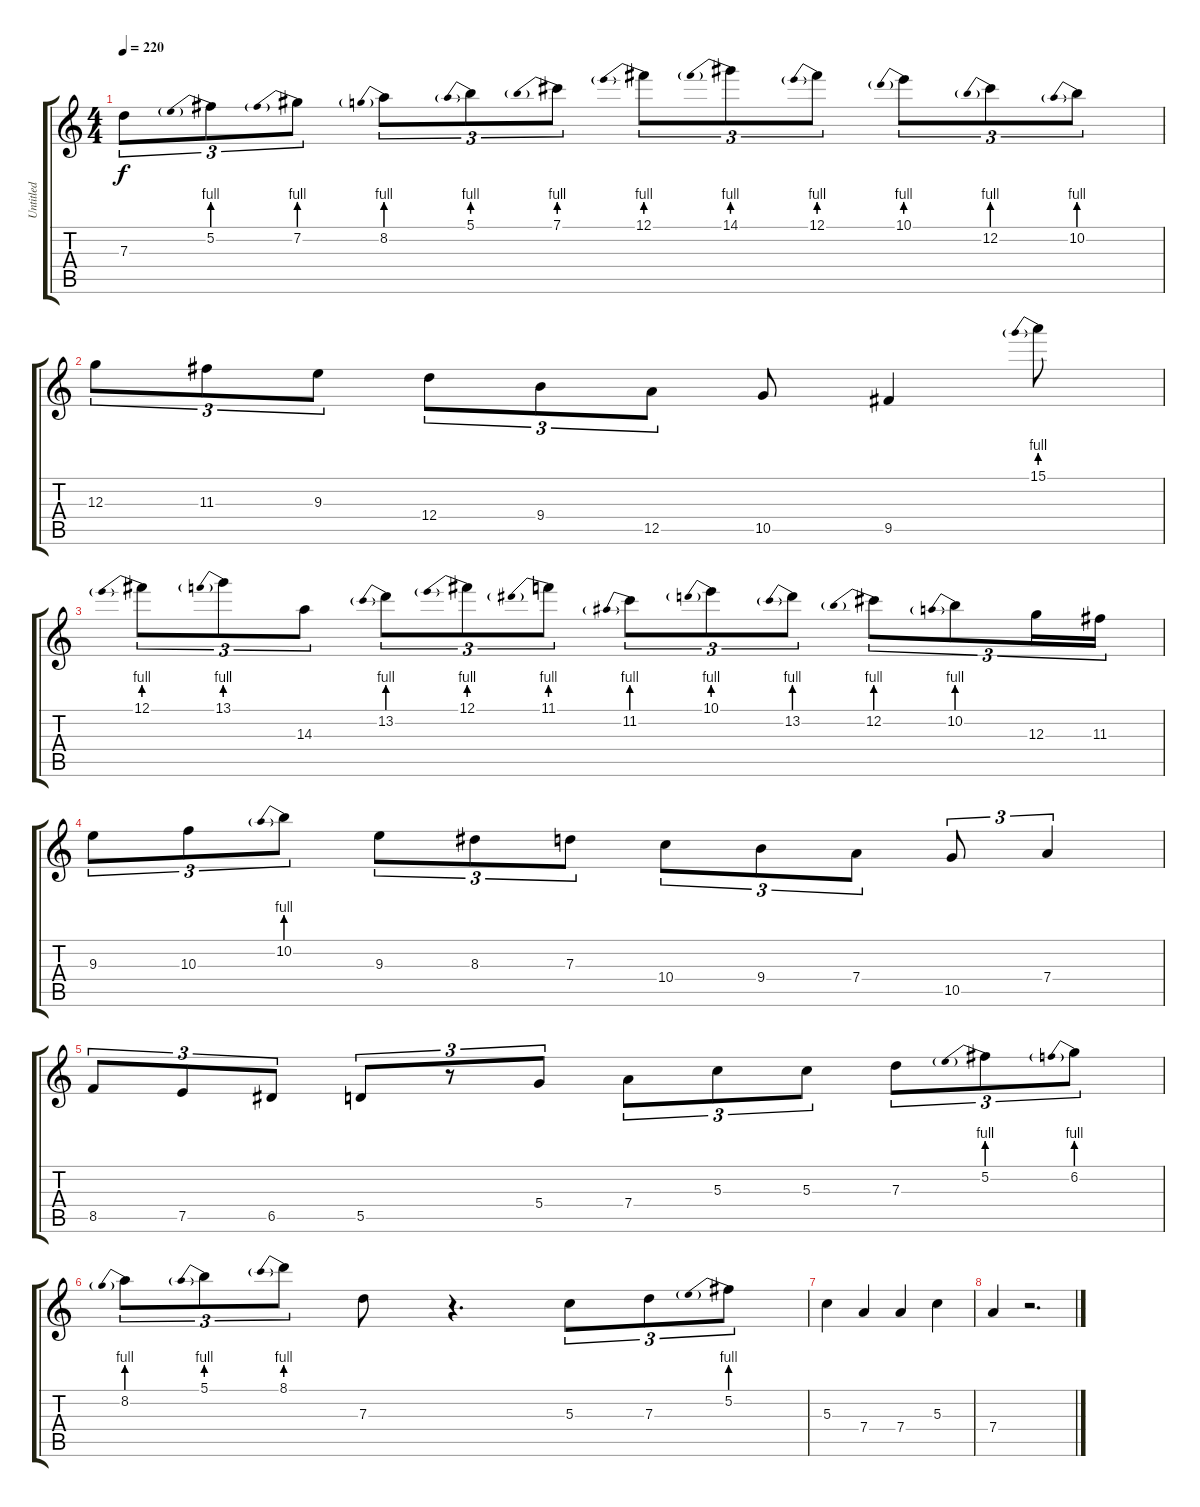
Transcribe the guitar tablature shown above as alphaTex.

\track ("Untitled" "Untitled") {instrument acousticguitarsteel}
\staff {score tabs}
\tuning (E4 B3 G3 D3 A2 E2) {hide}
\ts (4 4)
\tempo 220
\clef g2
\ks c
7.3.8{tu (3 2) dy f} 5.2{be (prebend 0 4 60 4)}.8{tu (3 2)} 7.2{be (prebend 0 4 60 4)}.8{tu (3 2)} 8.2{be (prebend 0 4 60 4)}.8{tu (3 2)} 5.1{be (prebend 0 4 60 4)}.8{tu (3 2)} 7.1{be (prebend 0 4 60 4)}.8{tu (3 2)} 12.1{be (prebend 0 4 60 4)}.8{tu (3 2)} 14.1{be (prebend 0 4 60 4)}.8{tu (3 2)} 12.1{be (prebend 0 4 60 4)}.8{tu (3 2)} 10.1{be (prebend 0 4 60 4)}.8{tu (3 2)} 12.2{be (prebend 0 4 60 4)}.8{tu (3 2)} 10.2{be (prebend 0 4 60 4)}.8{tu (3 2)} |
12.3.8{tu (3 2)} 11.3.8{tu (3 2)} 9.3.8{tu (3 2)} 12.4.8{tu (3 2)} 9.4.8{tu (3 2)} 12.5.8{tu (3 2)} 10.5.8 9.5.4 15.1{be (prebend 0 4 60 4)}.8 |
12.1{be (prebend 0 4 60 4)}.8{tu (3 2)} 13.1{be (prebend 0 4 60 4)}.8{tu (3 2)} 14.3.8{tu (3 2)} 13.2{be (prebend 0 4 60 4)}.8{tu (3 2)} 12.1{be (prebend 0 4 60 4)}.8{tu (3 2)} 11.1{be (prebend 0 4 60 4)}.8{tu (3 2)} 11.2{be (prebend 0 4 60 4)}.8{tu (3 2)} 10.1{be (prebend 0 4 60 4)}.8{tu (3 2)} 13.2{be (prebend 0 4 60 4)}.8{tu (3 2)} 12.2{be (prebend 0 4 60 4)}.8{tu (3 2)} 10.2{be (prebend 0 4 60 4)}.8{tu (3 2)} 12.3.16{tu (3 2)} 11.3.16{tu (3 2)} |
9.3.8{tu (3 2)} 10.3.8{tu (3 2)} 10.2{be (prebend 0 4 60 4)}.8{tu (3 2)} 9.3.8{tu (3 2)} 8.3.8{tu (3 2)} 7.3.8{tu (3 2)} 10.4.8{tu (3 2)} 9.4.8{tu (3 2)} 7.4.8{tu (3 2)} 10.5.8{tu (3 2)} 7.4.4{tu (3 2)} |
8.5.8{tu (3 2)} 7.5.8{tu (3 2)} 6.5.8{tu (3 2)} 5.5.8{tu (3 2)} r.8{tu (3 2)} 5.4.8{tu (3 2)} 7.4.8{tu (3 2)} 5.3.8{tu (3 2)} 5.3.8{tu (3 2)} 7.3.8{tu (3 2)} 5.2{be (prebend 0 4 60 4)}.8{tu (3 2)} 6.2{be (prebend 0 4 60 4)}.8{tu (3 2)} |
8.2{be (prebend 0 4 60 4)}.8{tu (3 2)} 5.1{be (prebend 0 4 60 4)}.8{tu (3 2)} 8.1{be (prebend 0 4 60 4)}.8{tu (3 2)} 7.3.8 r.4{d} 5.3.8{tu (3 2)} 7.3.8{tu (3 2)} 5.2{be (prebend 0 4 60 4)}.8{tu (3 2)} |
5.3.4 7.4.4 7.4.4 5.3.4 |
7.4.4 r.2{d}
